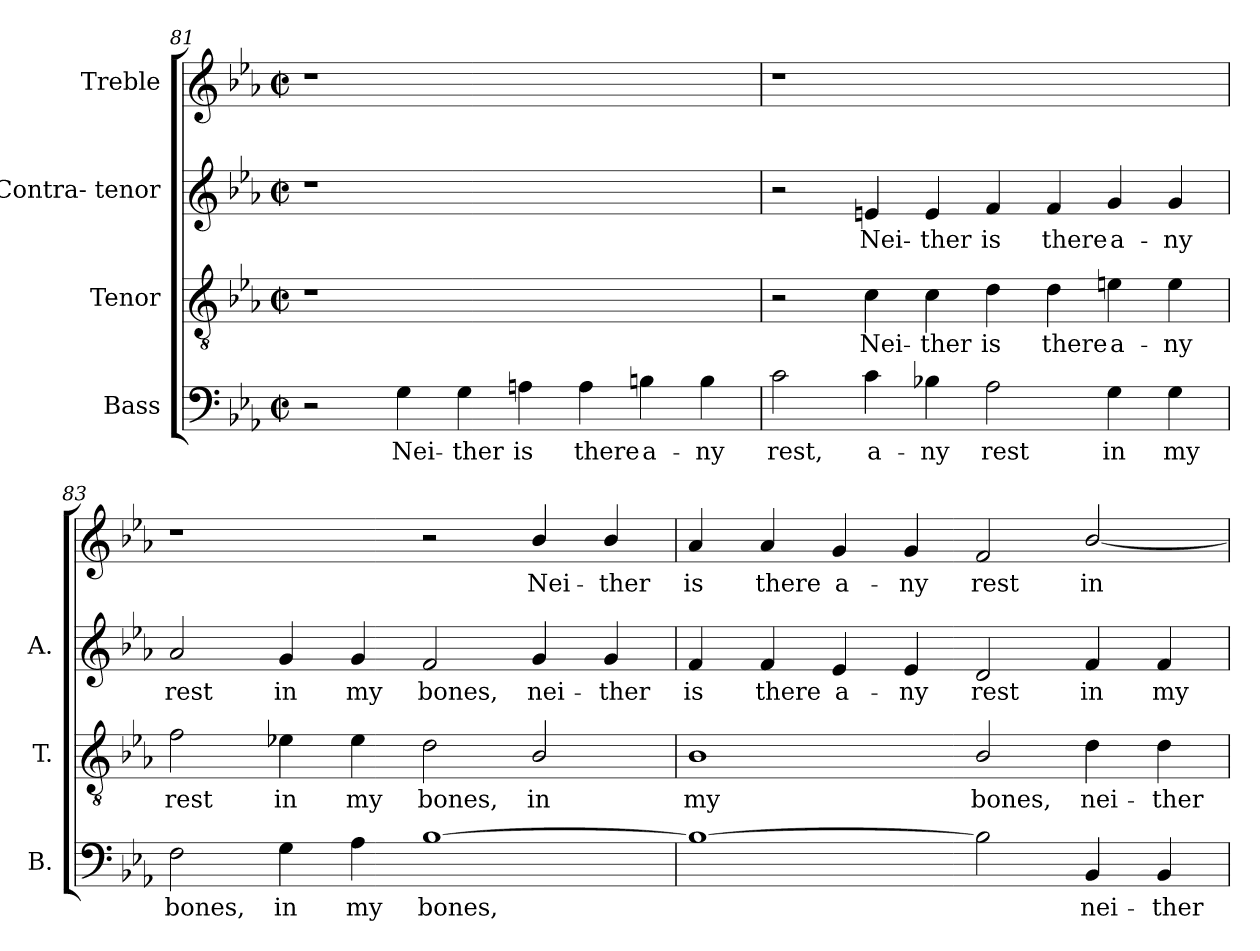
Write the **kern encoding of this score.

**kern	**text	**kern	**text	**kern	**text	**kern	**text
*part4	*part4	*part3	*part3	*part2	*part2	*part1	*part1
*staff4	*staff4	*staff3	*staff3	*staff2	*staff2	*staff1	*staff1
*I"Bass	*	*I"Tenor	*	*I"Contra- tenor	*	*I"Treble	*
*I'B.	*	*I'T.	*	*I'A.	*	*	*
*clefF4	*	*clefGv2	*	*clefG2	*	*clefG2	*
*	*	*ITrd7c12	*	*	*	*	*
*k[b-e-a-]	*	*k[b-e-a-]	*	*k[b-e-a-]	*	*k[b-e-a-]	*
*c:	*	*c:	*	*c:	*	*c:	*
*M2/2	*	*M2/2	*	*M2/2	*	*M2/2	*
*met(c|)	*	*met(c|)	*	*met(c|)	*	*met(c|)	*
=81	=81	=81	=81	=81	=81	=81	=81
!	!	!LO:N:vis=1	!	!LO:N:vis=1	!	!LO:N:vis=1	!
2r	.	1r	.	1r	.	1r	.
!	!LO:LY:b:color=#000000	!	!	!	!	!	!
4Gi\	Nei-	.	.	.	.	.	.
!	!LO:LY:b:color=#000000	!	!	!	!	!	!
4Gi\	-ther	.	.	.	.	.	.
!	!LO:LY:b:color=#000000	!	!	!	!	!	!
4Ani\	is	1ryy	.	1ryy	.	1ryy	.
!	!LO:LY:b:color=#000000	!	!	!	!	!	!
4Ai\	there	.	.	.	.	.	.
!	!LO:LY:b:color=#000000	!	!	!	!	!	!
4Bni\	a-	.	.	.	.	.	.
!	!LO:LY:b:color=#000000	!	!	!	!	!	!
4Bi\	-ny	.	.	.	.	.	.
!!LO:LB:g=z
=82	=82	=82	=82	=82	=82	=82	=82
!	!LO:LY:b:color=#000000	!	!	!	!	!LO:N:vis=1	!
2ci\	rest,	2r	.	2r	.	1r	.
!	!LO:LY:b:color=#000000	!	!	!	!	!	!
!	!	!	!LO:LY:b:color=#000000	!	!	!	!
!	!	!	!	!	!LO:LY:b:color=#000000	!	!
4ci\	a-	4Ci\	Nei-	4eni/	Nei-	.	.
!	!LO:LY:b:color=#000000	!	!	!	!	!	!
!	!	!	!LO:LY:b:color=#000000	!	!	!	!
!	!	!	!	!	!LO:LY:b:color=#000000	!	!
4B-Xi\	-ny	4Ci\	-ther	4ei/	-ther	.	.
!	!LO:LY:b:color=#000000	!	!	!	!	!	!
!	!	!	!LO:LY:b:color=#000000	!	!	!	!
!	!	!	!	!	!LO:LY:b:color=#000000	!	!
2A-i\	rest	4Di\	is	4fi/	is	1ryy	.
!	!	!	!LO:LY:b:color=#000000	!	!	!	!
!	!	!	!	!	!LO:LY:b:color=#000000	!	!
.	.	4Di\	there	4fi/	there	.	.
!	!LO:LY:b:color=#000000	!	!	!	!	!	!
!	!	!	!LO:LY:b:color=#000000	!	!	!	!
!	!	!	!	!	!LO:LY:b:color=#000000	!	!
4Gi\	in	4Eni\	a-	4gi/	a-	.	.
!	!LO:LY:b:color=#000000	!	!	!	!	!	!
!	!	!	!LO:LY:b:color=#000000	!	!	!	!
!	!	!	!	!	!LO:LY:b:color=#000000	!	!
4Gi\	my	4Ei\	-ny	4gi/	-ny	.	.
=83	=83	=83	=83	=83	=83	=83	=83
!	!LO:LY:b:color=#000000	!	!	!	!	!	!
!	!	!	!LO:LY:b:color=#000000	!	!	!	!
!	!	!	!	!	!LO:LY:b:color=#000000	!	!
2Fi\	bones,	2Fi\	rest	2a-i/	rest	1r	.
!	!LO:LY:b:color=#000000	!	!	!	!	!	!
!	!	!	!LO:LY:b:color=#000000	!	!	!	!
!	!	!	!	!	!LO:LY:b:color=#000000	!	!
4Gi\	in	4E-Xi\	in	4gi/	in	.	.
!	!LO:LY:b:color=#000000	!	!	!	!	!	!
!	!	!	!LO:LY:b:color=#000000	!	!	!	!
!	!	!	!	!	!LO:LY:b:color=#000000	!	!
4A-i\	my	4E-i\	my	4gi/	my	.	.
!	!LO:LY:b:color=#000000	!	!	!	!	!	!
!	!	!	!LO:LY:b:color=#000000	!	!	!	!
!	!	!	!	!	!LO:LY:b:color=#000000	!	!
[1B-i	bones,	2Di\	bones,	2fi/	bones,	2r	.
!	!	!	!LO:LY:b:color=#000000	!	!	!	!
!	!	!	!	!	!LO:LY:b:color=#000000	!	!
!	!	!	!	!	!	!	!LO:LY:b:color=#000000
.	.	2BB-i/	in	4gi/	nei-	4b-i/	Nei-
!	!	!	!	!	!LO:LY:b:color=#000000	!	!
!	!	!	!	!	!	!	!LO:LY:b:color=#000000
.	.	.	.	4gi/	-ther	4b-i/	-ther
=84	=84	=84	=84	=84	=84	=84	=84
!	!	!	!LO:LY:b:color=#000000	!	!	!	!
!	!	!	!	!	!LO:LY:b:color=#000000	!	!
!	!	!	!	!	!	!	!LO:LY:b:color=#000000
1B-i_	.	1BB-i	my	4fi/	is	4a-i/	is
!	!	!	!	!	!LO:LY:b:color=#000000	!	!
!	!	!	!	!	!	!	!LO:LY:b:color=#000000
.	.	.	.	4fi/	there	4a-i/	there
!	!	!	!	!	!LO:LY:b:color=#000000	!	!
!	!	!	!	!	!	!	!LO:LY:b:color=#000000
.	.	.	.	4e-i/	a-	4gi/	a-
!	!	!	!	!	!LO:LY:b:color=#000000	!	!
!	!	!	!	!	!	!	!LO:LY:b:color=#000000
.	.	.	.	4e-i/	-ny	4gi/	-ny
!	!	!	!LO:LY:b:color=#000000	!	!	!	!
!	!	!	!	!	!LO:LY:b:color=#000000	!	!
!	!	!	!	!	!	!	!LO:LY:b:color=#000000
2B-i\]	.	2BB-i/	bones,	2di/	rest	2fi/	rest
!	!LO:LY:b:color=#000000	!	!	!	!	!	!
!	!	!	!LO:LY:b:color=#000000	!	!	!	!
!	!	!	!	!	!LO:LY:b:color=#000000	!	!
!	!	!	!	!	!	!	!LO:LY:b:color=#000000
4BB-i/	nei-	4Di\	nei-	4fi/	in	[2b-i/	in
!	!LO:LY:b:color=#000000	!	!	!	!	!	!
!	!	!	!LO:LY:b:color=#000000	!	!	!	!
!	!	!	!	!	!LO:LY:b:color=#000000	!	!
4BB-i/	-ther	4Di\	-ther	4fi/	my	.	.
=	=	=	=	=	=	=	=
*-	*-	*-	*-	*-	*-	*-	*-
